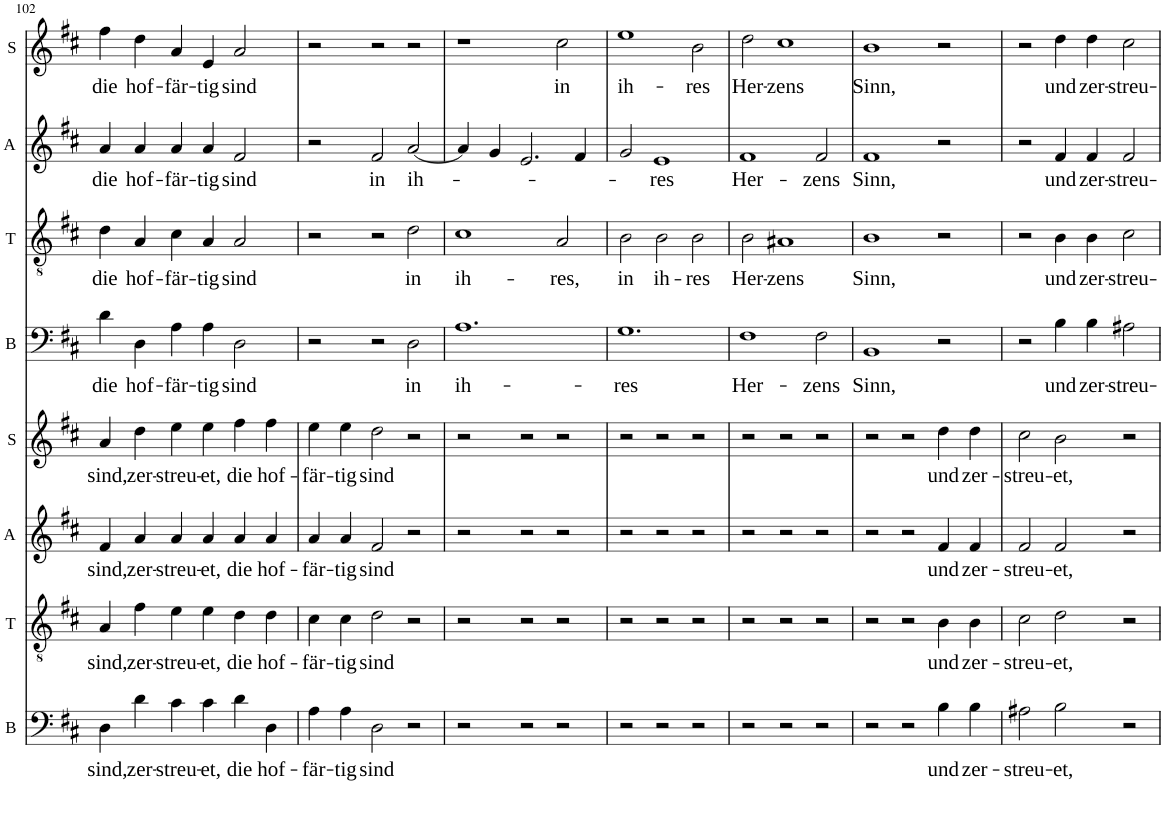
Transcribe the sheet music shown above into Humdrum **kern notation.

**kern	**text	**kern	**text	**kern	**text	**kern	**text	**kern	**text	**kern	**text	**kern	**text	**kern	**text
*part8	*part8	*part7	*part7	*part6	*part6	*part5	*part5	*part4	*part4	*part3	*part3	*part2	*part2	*part1	*part1
*staff8	*staff8	*staff7	*staff7	*staff6	*staff6	*staff5	*staff5	*staff4	*staff4	*staff3	*staff3	*staff2	*staff2	*staff1	*staff1
*I"B	*	*I"T	*	*I"A	*	*I"S	*	*I"B	*	*I"T	*	*I"A	*	*I"S	*
*I'B	*	*I'T	*	*I'A	*	*I'S	*	*I'B	*	*I'T	*	*I'A	*	*I'S	*
!!LO:PB:g=z
*clefF4	*	*clefGv2	*	*clefG2	*	*clefG2	*	*clefF4	*	*clefGv2	*	*clefG2	*	*clefG2	*
*k[f#c#]	*	*k[f#c#]	*	*k[f#c#]	*	*k[f#c#]	*	*k[f#c#]	*	*k[f#c#]	*	*k[f#c#]	*	*k[f#c#]	*
*M3/2	*	*M3/2	*	*M3/2	*	*M3/2	*	*M3/2	*	*M3/2	*	*M3/2	*	*M3/2	*
=102	=102	=102	=102	=102	=102	=102	=102	=102	=102	=102	=102	=102	=102	=102	=102
!	!LO:LY:b	!	!LO:LY:b	!	!LO:LY:b	!	!LO:LY:b	!	!LO:LY:b	!	!LO:LY:b	!	!LO:LY:b	!	!LO:LY:b
4D\	sind,	4A/	sind,	4f#/	sind,	4a/	sind,	4d\	die	4d\	die	4a/	die	4ff#\	die
!	!LO:LY:b	!	!LO:LY:b	!	!LO:LY:b	!	!LO:LY:b	!	!LO:LY:b	!	!LO:LY:b	!	!LO:LY:b	!	!LO:LY:b
4d\	zer-	4f#\	zer-	4a/	zer-	4dd\	zer-	4D\	hof-	4A/	hof-	4a/	hof-	4dd\	hof-
!	!LO:LY:b	!	!LO:LY:b	!	!LO:LY:b	!	!LO:LY:b	!	!LO:LY:b	!	!LO:LY:b	!	!LO:LY:b	!	!LO:LY:b
4c#\	streu-	4e\	streu-	4a/	streu-	4ee\	streu-	4A\	fär-	4c#\	fär-	4a/	fär-	4a/	fär-
!	!LO:LY:b	!	!LO:LY:b	!	!LO:LY:b	!	!LO:LY:b	!	!LO:LY:b	!	!LO:LY:b	!	!LO:LY:b	!	!LO:LY:b
4c#\	et,	4e\	et,	4a/	et,	4ee\	et,	4A\	tig	4A/	tig	4a/	tig	4e/	tig
!	!LO:LY:b	!	!LO:LY:b	!	!LO:LY:b	!	!LO:LY:b	!	!LO:LY:b	!	!LO:LY:b	!	!LO:LY:b	!	!LO:LY:b
4d\	die	4d\	die	4a/	die	4ff#\	die	2D\	sind	2A/	sind	2f#/	sind	2a/	sind
!	!LO:LY:b	!	!LO:LY:b	!	!LO:LY:b	!	!LO:LY:b	!	!	!	!	!	!	!	!
4D\	hof-	4d\	hof-	4a/	hof-	4ff#\	hof-	.	.	.	.	.	.	.	.
=103	=103	=103	=103	=103	=103	=103	=103	=103	=103	=103	=103	=103	=103	=103	=103
!	!LO:LY:b	!	!LO:LY:b	!	!LO:LY:b	!	!LO:LY:b	!	!	!	!	!	!	!	!
4A\	fär-	4c#\	fär-	4a/	fär-	4ee\	fär-	2r	.	2r	.	2r	.	2r	.
!	!LO:LY:b	!	!LO:LY:b	!	!LO:LY:b	!	!LO:LY:b	!	!	!	!	!	!	!	!
4A\	tig	4c#\	tig	4a/	tig	4ee\	tig	.	.	.	.	.	.	.	.
!	!LO:LY:b	!	!LO:LY:b	!	!LO:LY:b	!	!LO:LY:b	!	!	!	!	!	!LO:LY:b	!	!
2D\	sind	2d\	sind	2f#/	sind	2dd\	sind	2r	.	2r	.	2f#/	in	2r	.
!	!	!	!	!	!	!	!	!	!LO:LY:b	!	!LO:LY:b	!	!LO:LY:b	!	!
2r	.	2r	.	2r	.	2r	.	2D\	in	2d\	in	[2a/	ih-	2r	.
=104	=104	=104	=104	=104	=104	=104	=104	=104	=104	=104	=104	=104	=104	=104	=104
!	!	!	!	!	!	!	!	!	!LO:LY:b	!	!LO:LY:b	!	!	!	!
2r	.	2r	.	2r	.	2r	.	1.A	ih-	1c#	ih-	4a/]	.	1r	.
.	.	.	.	.	.	.	.	.	.	.	.	4g/	.	.	.
2r	.	2r	.	2r	.	2r	.	.	.	.	.	2.e/	.	.	.
!	!	!	!	!	!	!	!	!	!	!	!LO:LY:b	!	!	!	!LO:LY:b
2r	.	2r	.	2r	.	2r	.	.	.	2A/	res,	.	.	2cc#\	in
.	.	.	.	.	.	.	.	.	.	.	.	4f#/	.	.	.
=105	=105	=105	=105	=105	=105	=105	=105	=105	=105	=105	=105	=105	=105	=105	=105
!	!	!	!	!	!	!	!	!	!LO:LY:b	!	!LO:LY:b	!	!	!	!LO:LY:b
2r	.	2r	.	2r	.	2r	.	1.G	res	2B\	in	2g/	.	1ee	ih-
!	!	!	!	!	!	!	!	!	!	!	!LO:LY:b	!	!LO:LY:b	!	!
2r	.	2r	.	2r	.	2r	.	.	.	2B\	ih-	1e	res	.	.
!	!	!	!	!	!	!	!	!	!	!	!LO:LY:b	!	!	!	!LO:LY:b
2r	.	2r	.	2r	.	2r	.	.	.	2B\	res	.	.	2b\	res
=106	=106	=106	=106	=106	=106	=106	=106	=106	=106	=106	=106	=106	=106	=106	=106
!	!	!	!	!	!	!	!	!	!LO:LY:b	!	!LO:LY:b	!	!LO:LY:b	!	!LO:LY:b
2r	.	2r	.	2r	.	2r	.	1F#	Her-	2B\	Her-	1f#	Her-	2dd\	Her-
!	!	!	!	!	!	!	!	!	!	!	!LO:LY:b	!	!	!	!LO:LY:b
2r	.	2r	.	2r	.	2r	.	.	.	1A#X	zens	.	.	1cc#	zens
!	!	!	!	!	!	!	!	!	!LO:LY:b	!	!	!	!LO:LY:b	!	!
2r	.	2r	.	2r	.	2r	.	2F#\	zens	.	.	2f#/	zens	.	.
=107	=107	=107	=107	=107	=107	=107	=107	=107	=107	=107	=107	=107	=107	=107	=107
!	!	!	!	!	!	!	!	!	!LO:LY:b	!	!LO:LY:b	!	!LO:LY:b	!	!LO:LY:b
2r	.	2r	.	2r	.	2r	.	1BB	Sinn,	1B	Sinn,	1f#	Sinn,	1b	Sinn,
2r	.	2r	.	2r	.	2r	.	.	.	.	.	.	.	.	.
!	!LO:LY:b	!	!LO:LY:b	!	!LO:LY:b	!	!LO:LY:b	!	!	!	!	!	!	!	!
4B\	und	4B\	und	4f#/	und	4dd\	und	2r	.	2r	.	2r	.	2r	.
!	!LO:LY:b	!	!LO:LY:b	!	!LO:LY:b	!	!LO:LY:b	!	!	!	!	!	!	!	!
4B\	zer-	4B\	zer-	4f#/	zer-	4dd\	zer-	.	.	.	.	.	.	.	.
=108	=108	=108	=108	=108	=108	=108	=108	=108	=108	=108	=108	=108	=108	=108	=108
!	!LO:LY:b	!	!LO:LY:b	!	!LO:LY:b	!	!LO:LY:b	!	!	!	!	!	!	!	!
2A#X\	streu-	2c#\	streu-	2f#/	streu-	2cc#\	streu-	2r	.	2r	.	2r	.	2r	.
!	!LO:LY:b	!	!LO:LY:b	!	!LO:LY:b	!	!LO:LY:b	!	!LO:LY:b	!	!LO:LY:b	!	!LO:LY:b	!	!LO:LY:b
2B\	et,	2d\	et,	2f#/	et,	2b\	et,	4B\	und	4B\	und	4f#/	und	4dd\	und
!	!	!	!	!	!	!	!	!	!LO:LY:b	!	!LO:LY:b	!	!LO:LY:b	!	!LO:LY:b
.	.	.	.	.	.	.	.	4B\	zer-	4B\	zer-	4f#/	zer-	4dd\	zer-
!	!	!	!	!	!	!	!	!	!LO:LY:b	!	!LO:LY:b	!	!LO:LY:b	!	!LO:LY:b
2r	.	2r	.	2r	.	2r	.	2A#X\	streu-	2c#\	streu-	2f#/	streu-	2cc#\	streu-
=	=	=	=	=	=	=	=	=	=	=	=	=	=	=	=
*-	*-	*-	*-	*-	*-	*-	*-	*-	*-	*-	*-	*-	*-	*-	*-
